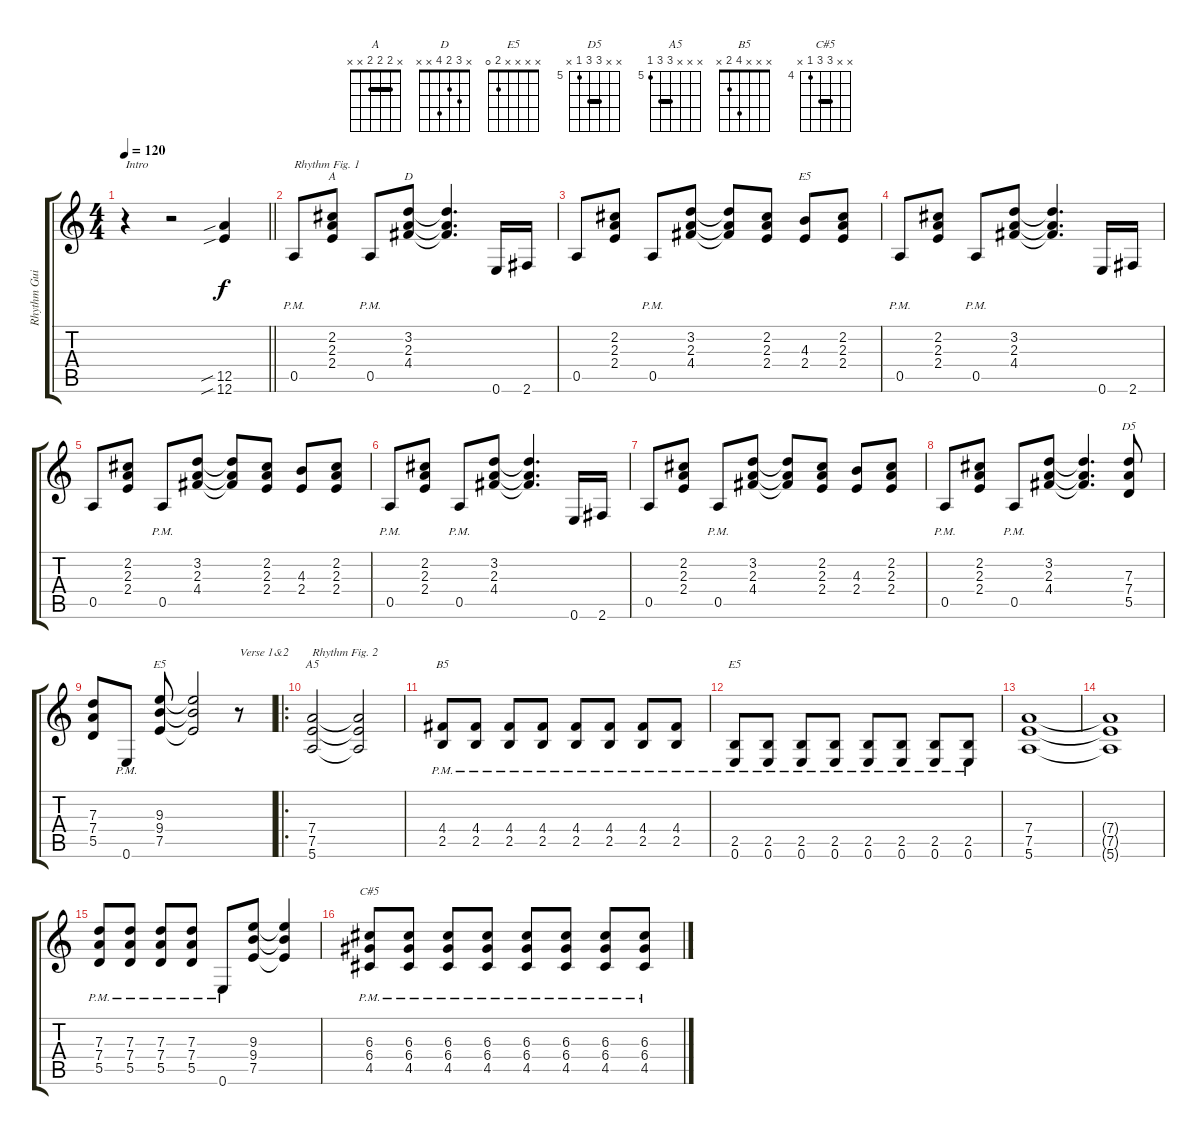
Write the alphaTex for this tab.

\track ("Rhythm Guitar 1" "Rhythm Gui") {instrument overdrivenguitar}
\staff {score tabs}
\tuning (E4 B3 G3 D3 A2 E2) {hide}
\chord ("A" x 2 2 2 x x) {barre 2}
\chord ("D" x 3 2 4 x x)
\chord ("E5" x x 4 2 x x)
\chord ("D5" x x 7 7 5 x) {firstfret 5 barre 7}
\chord ("E5" x x 9 9 7 x) {firstfret 7 barre 9}
\chord ("A5" x x x 7 7 5) {firstfret 5 barre 7}
\chord ("B5" x x x 4 2 x)
\chord ("E5" x x x x 2 0)
\chord ("C#5" x x 6 6 4 x) {firstfret 4 barre 6}
\ts (4 4)
\tempo 120
\clef g2
\barLineRight lightlight
\ks c
r.4{txt "Intro" dy f instrument overdrivenguitar} r.2 (12.5{sib} 12.6{sib}).4 |
0.5{pm}.8{txt "Rhythm Fig. 1"} (2.2 2.3 2.4).8{ch "A"} 0.5{pm}.8 (3.2 2.3 4.4).8{ch "D"} (3.2{t} 2.3{t} 4.4{t}).4{d} 0.6.16 2.6.16 |
0.5.8 (2.2 2.3 2.4).8 0.5{pm}.8 (3.2 2.3 4.4).8 (3.2{t} 2.3{t} 4.4{t}).8 (2.2 2.3 2.4).8 (4.3 2.4).8{ch "E5"} (2.2 2.3 2.4).8 |
0.5{pm}.8 (2.2 2.3 2.4).8 0.5{pm}.8 (3.2 2.3 4.4).8 (3.2{t} 2.3{t} 4.4{t}).4{d} 0.6.16 2.6.16 |
0.5.8 (2.2 2.3 2.4).8 0.5{pm}.8 (3.2 2.3 4.4).8 (3.2{t} 2.3{t} 4.4{t}).8 (2.2 2.3 2.4).8 (4.3 2.4).8 (2.2 2.3 2.4).8 |
0.5{pm}.8 (2.2 2.3 2.4).8 0.5{pm}.8 (3.2 2.3 4.4).8 (3.2{t} 2.3{t} 4.4{t}).4{d} 0.6.16 2.6.16 |
0.5.8 (2.2 2.3 2.4).8 0.5{pm}.8 (3.2 2.3 4.4).8 (3.2{t} 2.3{t} 4.4{t}).8 (2.2 2.3 2.4).8 (4.3 2.4).8 (2.2 2.3 2.4).8 |
0.5{pm}.8 (2.2 2.3 2.4).8 0.5{pm}.8 (3.2 2.3 4.4).8 (3.2{t} 2.3{t} 4.4{t}).4{d} (7.3 7.4 5.5).8{ch "D5"} |
(7.3 7.4 5.5).8 0.6{pm}.8 (9.3 9.4 7.5).8{ch "E5"} (9.3{t} 9.4{t} 7.5{t}).2 r.8{txt "Verse 1&2"} |
\ro
(7.4 7.5 5.6).2{ch "A5" txt "Rhythm Fig. 2"} (7.4{t} 7.5{t} 5.6{t}).2 |
(4.4{pm} 2.5{pm}).8{ch "B5"} (4.4{pm} 2.5{pm}).8 (4.4{pm} 2.5{pm}).8 (4.4{pm} 2.5{pm}).8 (4.4{pm} 2.5{pm}).8 (4.4{pm} 2.5{pm}).8 (4.4{pm} 2.5{pm}).8 (4.4{pm} 2.5{pm}).8 |
(2.5{pm} 0.6{pm}).8{ch "E5"} (2.5{pm} 0.6{pm}).8 (2.5{pm} 0.6{pm}).8 (2.5{pm} 0.6{pm}).8 (2.5{pm} 0.6{pm}).8 (2.5{pm} 0.6{pm}).8 (2.5{pm} 0.6{pm}).8 (2.5{pm} 0.6{pm}).8 |
(7.4 7.5 5.6).1 |
(7.4{t} 7.5{t} 5.6{t}).1 |
(7.3{pm} 7.4{pm} 5.5{pm}).8 (7.3{pm} 7.4{pm} 5.5{pm}).8 (7.3{pm} 7.4{pm} 5.5{pm}).8 (7.3{pm} 7.4{pm} 5.5{pm}).8 0.6{pm}.8 (9.3 9.4 7.5).8 (9.3{t} 9.4{t} 7.5{t}).4 |
(6.3{pm} 6.4{pm} 4.5{pm}).8{ch "C#5"} (6.3{pm} 6.4{pm} 4.5{pm}).8 (6.3{pm} 6.4{pm} 4.5{pm}).8 (6.3{pm} 6.4{pm} 4.5{pm}).8 (6.3{pm} 6.4{pm} 4.5{pm}).8 (6.3{pm} 6.4{pm} 4.5{pm}).8 (6.3{pm} 6.4{pm} 4.5{pm}).8 (6.3{pm} 6.4{pm} 4.5{pm}).8
